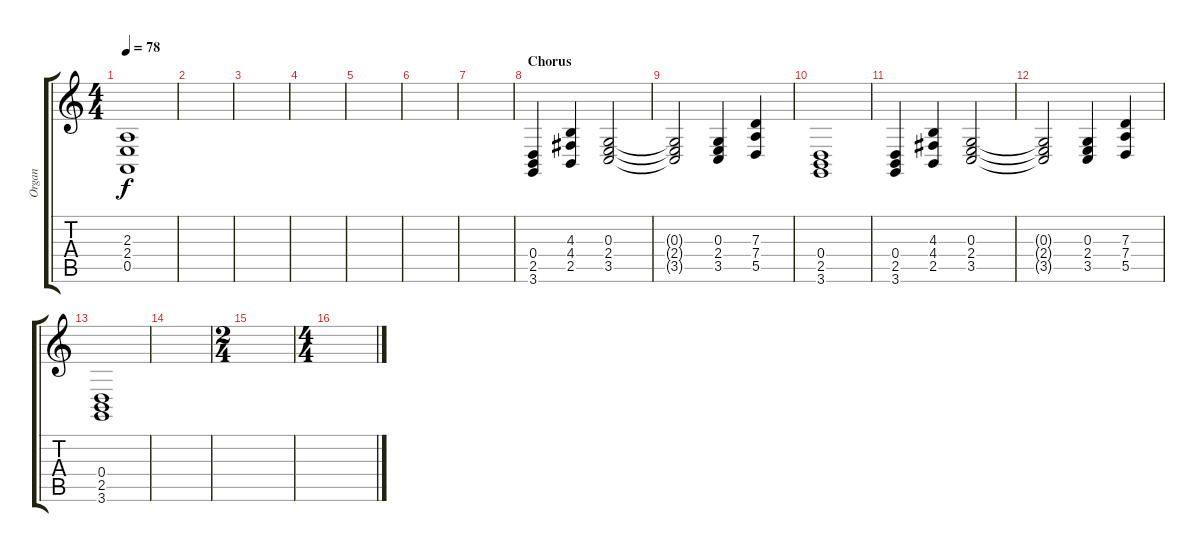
\track ("Organ" "Organ") {instrument drawbarorgan}
\staff {score tabs}
\tuning (E4 B3 G3 D3 A2 E2) {hide}
\ts (4 4)
\tempo 78
\clef g2
\ks c
(2.3 2.4 0.5).1{dy f} |
|
|
|
|
|
|
\section ("" "Chorus")
(0.4 2.5 3.6).4 (4.3 4.4 2.5).4 (0.3 2.4 3.5).2 |
(0.3{t} 2.4{t} 3.5{t}).2 (0.3 2.4 3.5).4 (7.3 7.4 5.5).4 |
(0.4 2.5 3.6).1 |
(0.4 2.5 3.6).4 (4.3 4.4 2.5).4 (0.3 2.4 3.5).2 |
(0.3{t} 2.4{t} 3.5{t}).2 (0.3 2.4 3.5).4 (7.3 7.4 5.5).4 |
(0.4 2.5 3.6).1 |
|
\ts (2 4)
|
\ts (4 4)
